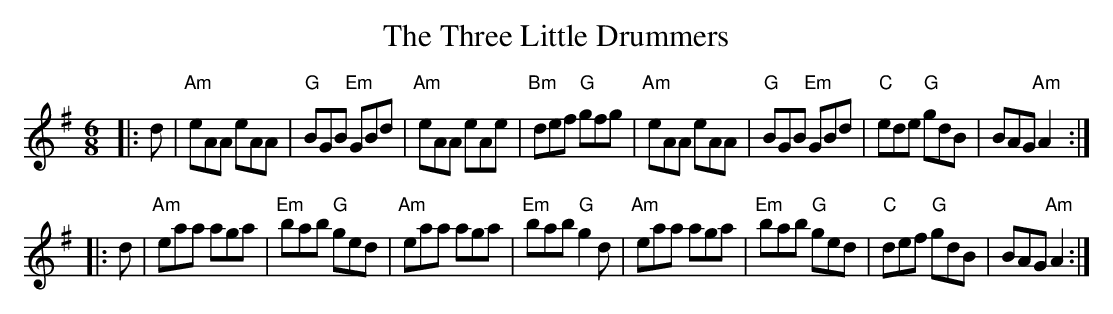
X:1
T:The Three Little Drummers
M:6/8
L:1/8
K:G
|:d|"Am"eAA eAA|"G"BGB "Em"GBd|"Am"eAA eAe|"Bm"def "G"gfg|\
"Am"eAA eAA|"G"BGB "Em"GBd|"C"ede "G"gdB|BAG "Am"A2:|
|:d|"Am"eaa aga|"Em"bab "G"ged|"Am"eaa aga|"Em"bab "G"g2 d|\
"Am"eaa aga|"Em"bab "G"ged|"C"def "G"gdB|BAG "Am"A2:|
